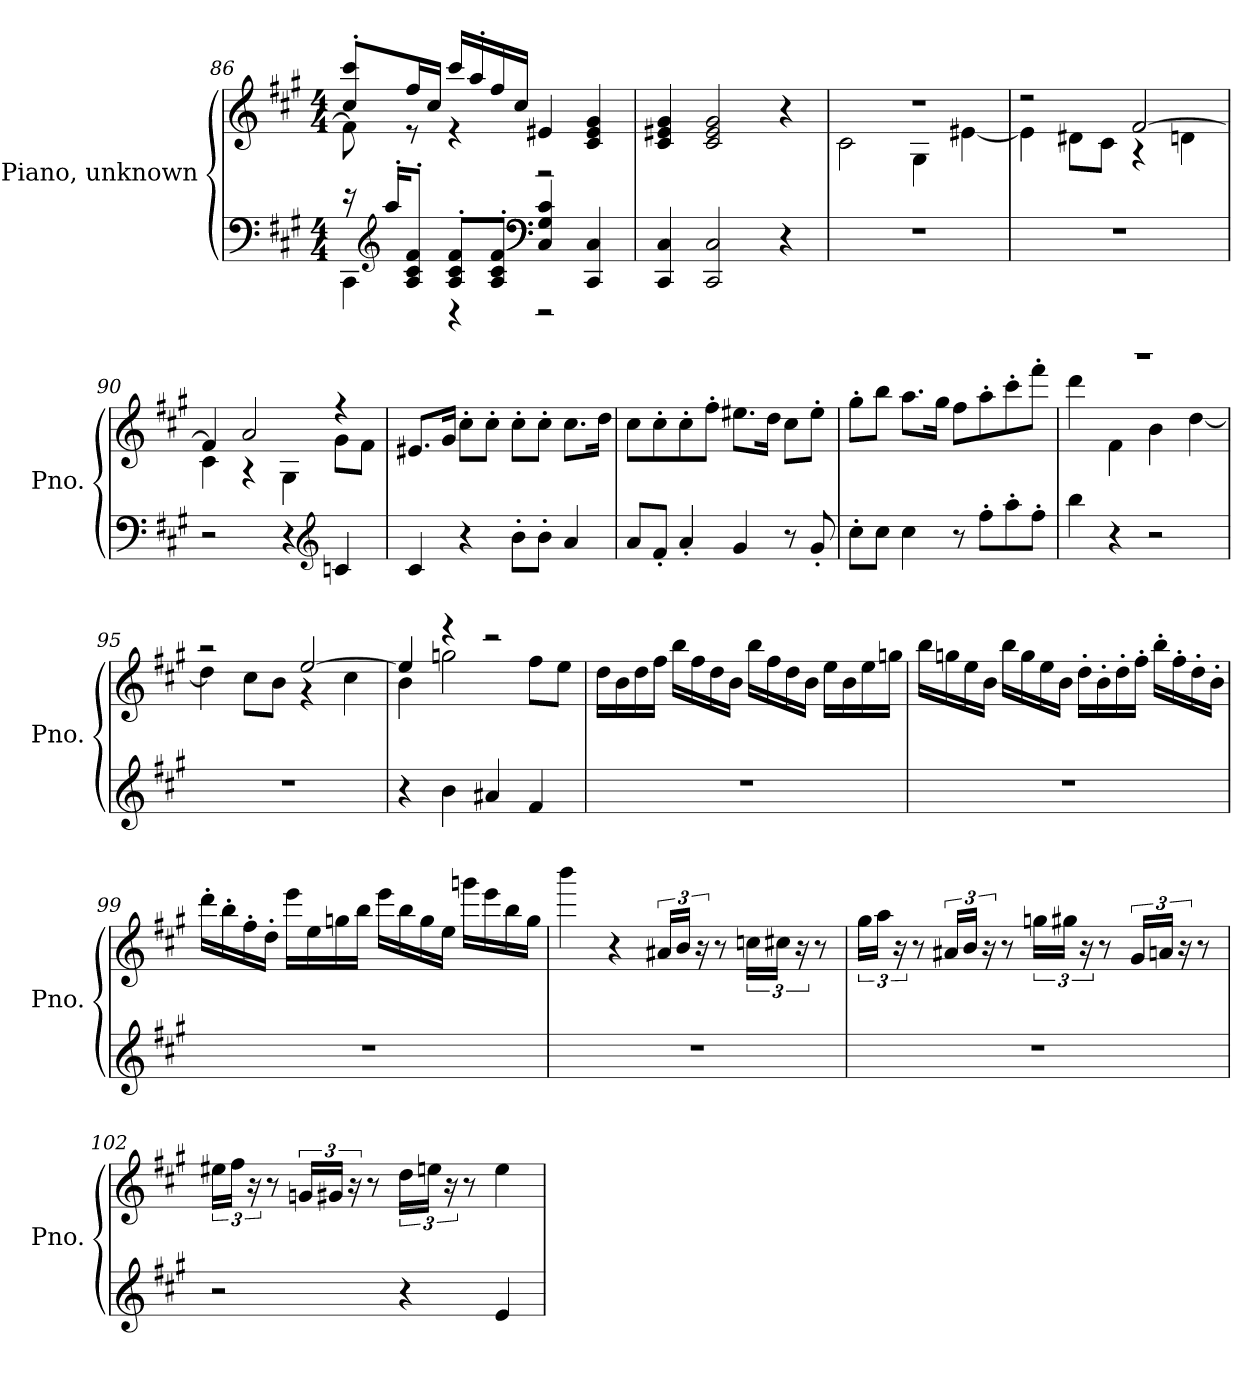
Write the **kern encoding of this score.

**kern	**kern
*part1	*part1
*staff2	*staff1
*I"Piano, unknown	*
*I'Pno.	*
*clefF4	*clefG2
*k[f#c#g#]	*k[f#c#g#]
*M4/4	*M4/4
=86	=86
*^	*^
16r	4CC#\	8cc#/' 8ccc#/'L	8f#\]
*clefG2	*	*	*
16aa'/KL	.	.	.
8A/' 8c#/' 8f#/'J	.	16ff#/L	8r
.	.	16cc#/JJ	.
8A/' 8c#/' 8f#/'L	4r	16ccc#/LL	4r
.	.	16aa'/	.
8A/' 8c#/' 8f#/'J	.	16ff#/	.
.	.	16cc#/JJ	.
*clefF4	*	*	*
4C#/ 4G#/ 4c#/	2r	4e#X/	2r
4CC#/ 4C#/	.	4c#/ 4e#/ 4g#/	.
*v	*v	*	*
*	*v	*v
=87	=87
4CC#/ 4C#/	4c#/ 4e#X/ 4g#/
2CC#/ 2C#/	2c#/ 2e#/ 2g#/
4r	4r
!!LO:LB:g=z
=88	=88
*	*^
1r	1r	2c#\
.	.	4G#\
.	.	[4e#X\
=89	=89	=89
1r	2r	4e#\]
.	.	8d#X\L
.	.	8c#\J
.	[2f#/	4r
.	.	4dn\
=90	=90	=90
2r	4f#/]	4c#\
.	2a/	4r
4r	.	4G#\
*clefG2	*	*
4cn/	4r	8g#\L
.	.	8f#\J
*	*v	*v
=91	=91
4c#/	8.e#X/L
.	16g#/Jk
4r	8cc#'\L
.	8cc#'\J
8b'\L	8cc#'\L
8b'\J	8cc#'\J
4a/	8.cc#\L
.	16dd\Jk
=92	=92
8a/L	8cc#\L
8f#'/J	8cc#'\
4a'/	8cc#'\
.	8ff#'\J
4g#/	8.ee#X\L
.	16dd\Jk
8r	8cc#\L
8g#'/	8ee#'\J
!!LO:PB:g=z
=93	=93
8cc#'\L	8gg#'\L
8cc#\J	8bb\J
4cc#\	8.aa\L
.	16gg#\Jk
8r	8ff#\L
8ff#'\L	8aa'\
8aa'\	8ccc#'\
8ff#'\J	8fff#'\J
=94	=94
*	*^
4bb\	1r	4ddd\
4r	.	4f#\
2r	.	4b\
.	.	[4dd\
=95	=95	=95
1r	2r	4dd\]
.	.	8cc#\L
.	.	8b\J
.	[2ee/	4r
.	.	4cc#\
=96	=96	=96
4r	4ee/]	4b\
4b\	4r	2ggn\
4a#X/	2r	.
4f#/	.	8ff#\L
.	.	8ee\J
*	*v	*v
!!LO:LB:g=z
=97	=97
1r	16dd\LL
.	16b\
.	16dd\
.	16ff#\JJ
.	16bb\LL
.	16ff#\
.	16dd\
.	16b\JJ
.	16bb\LL
.	16ff#\
.	16dd\
.	16b\JJ
.	16ee\LL
.	16b\
.	16ee\
.	16ggn\JJ
=98	=98
1r	16bb\LL
.	16ggn\
.	16ee\
.	16b\JJ
.	16bb\LL
.	16gg\
.	16ee\
.	16b\JJ
.	16dd'\LL
.	16b'\
.	16dd'\
.	16ff#'\JJ
.	16bb'\LL
.	16ff#'\
.	16dd'\
.	16b'\JJ
!!LO:LB:g=z
=99	=99
1r	16ddd'\LL
.	16bb'\
.	16ff#'\
.	16dd'\JJ
.	16eee\LL
.	16ee\
.	16ggn\
.	16bb\JJ
.	16eee\LL
.	16bb\
.	16gg\
.	16ee\JJ
.	16gggn\LL
.	16eee\
.	16bb\
.	16gg\JJ
=100	=100
1r	4bbb\
.	4r
.	24a#X/LL
.	24b/JJ
.	24r
.	8r
.	24ccn\LL
.	24cc#X\JJ
.	24r
.	8r
!!LO:LB:g=z
=101	=101
1r	24gg#\LL
.	24aa\JJ
.	24r
.	8r
.	24a#X/LL
.	24b/JJ
.	24r
.	8r
.	24ggn\LL
.	24gg#X\JJ
.	24r
.	8r
.	24g#/LL
.	24an/JJ
.	24r
.	8r
=102	=102
2r	24ee#X\LL
.	24ff#\JJ
.	24r
.	8r
.	24gn/LL
.	24g#X/JJ
.	24r
.	8r
4r	24dd\LL
.	24een\JJ
.	24r
.	8r
4e/	4ee\
=	=
*-	*-
